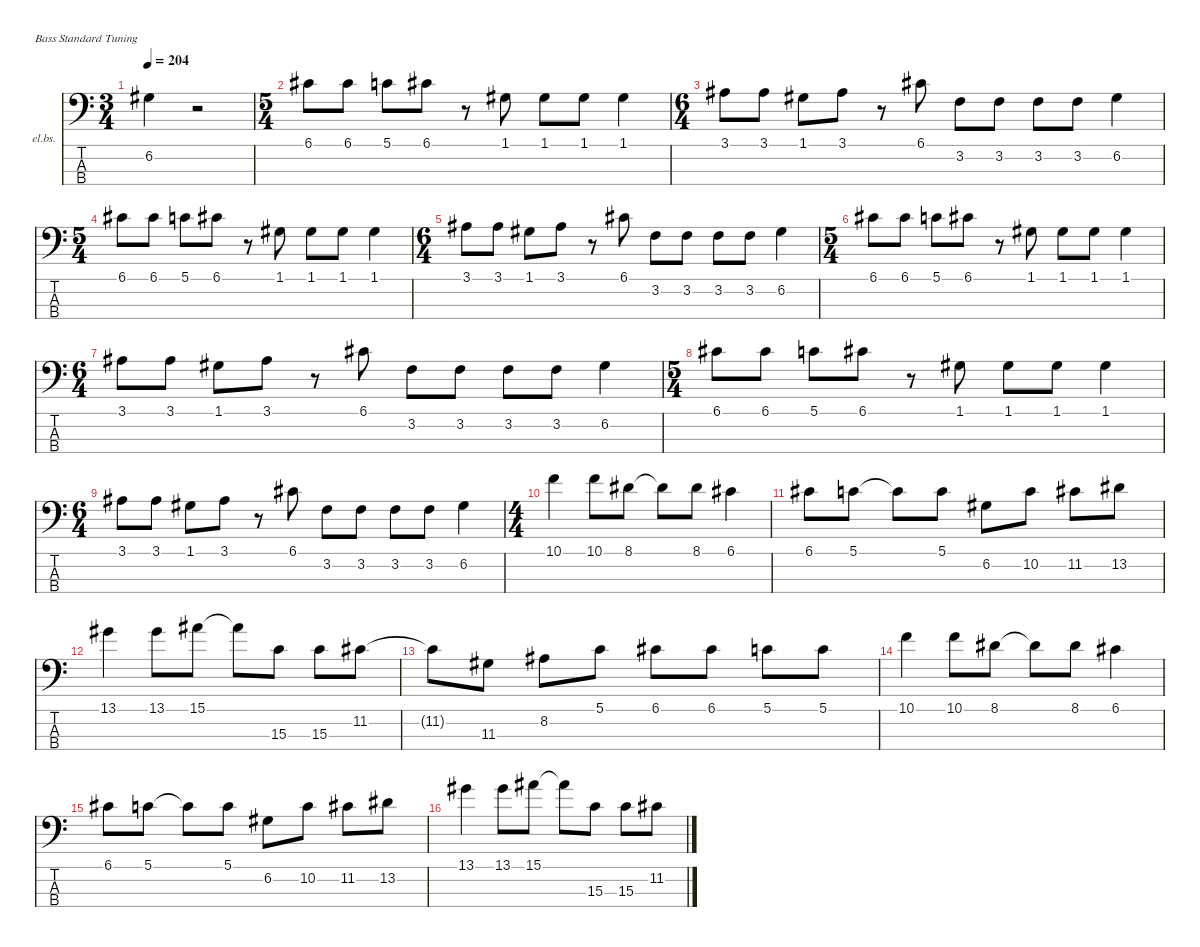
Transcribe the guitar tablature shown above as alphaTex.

\hideDynamics
\bracketExtendMode nobrackets
\firstSystemTrackNameOrientation horizontal
\otherSystemsTrackNameOrientation horizontal
\track ("bass" "el.bs.") {instrument electricbassfinger}
\staff {score tabs}
\tuning (G2 D2 A1 E1)
\ts (3 4)
\tempo 204
\clef f4
\ks aminor
6.2{acc #}.4{dy ff beam Down} r.2{beam Down} |
\ts (5 4)
6.1{acc #}.8{beam Down} 6.1{acc #}.8{beam Down} 5.1.8{beam Down} 6.1{acc #}.8{beam Down} r.8{beam Down} 1.1{acc #}.8{beam Down} 1.1{acc #}.8{beam Down} 1.1{acc #}.8{beam Down} 1.1{acc #}.4{beam Down} |
\ts (6 4)
3.1{acc #}.8{beam Down} 3.1{acc #}.8{beam Down} 1.1{acc #}.8{beam Down} 3.1{acc #}.8{beam Down} r.8{beam Down} 6.1{acc #}.8{beam Down} 3.2.8{beam Down} 3.2.8{beam Down} 3.2.8{beam Down} 3.2.8{beam Down} 6.2{acc #}.4{beam Down} |
\ts (5 4)
6.1{acc #}.8{beam Down} 6.1{acc #}.8{beam Down} 5.1.8{beam Down} 6.1{acc #}.8{beam Down} r.8{beam Down} 1.1{acc #}.8{beam Down} 1.1{acc #}.8{beam Down} 1.1{acc #}.8{beam Down} 1.1{acc #}.4{beam Down} |
\ts (6 4)
3.1{acc #}.8{beam Down} 3.1{acc #}.8{beam Down} 1.1{acc #}.8{beam Down} 3.1{acc #}.8{beam Down} r.8{beam Down} 6.1{acc #}.8{beam Down} 3.2.8{beam Down} 3.2.8{beam Down} 3.2.8{beam Down} 3.2.8{beam Down} 6.2{acc #}.4{beam Down} |
\ts (5 4)
6.1{acc #}.8{beam Down} 6.1{acc #}.8{beam Down} 5.1.8{beam Down} 6.1{acc #}.8{beam Down} r.8{beam Down} 1.1{acc #}.8{beam Down} 1.1{acc #}.8{beam Down} 1.1{acc #}.8{beam Down} 1.1{acc #}.4{beam Down} |
\ts (6 4)
3.1{acc #}.8{beam Down} 3.1{acc #}.8{beam Down} 1.1{acc #}.8{beam Down} 3.1{acc #}.8{beam Down} r.8{beam Down} 6.1{acc #}.8{beam Down} 3.2.8{beam Down} 3.2.8{beam Down} 3.2.8{beam Down} 3.2.8{beam Down} 6.2{acc #}.4{beam Down} |
\ts (5 4)
6.1{acc #}.8{beam Down} 6.1{acc #}.8{beam Down} 5.1.8{beam Down} 6.1{acc #}.8{beam Down} r.8{beam Down} 1.1{acc #}.8{beam Down} 1.1{acc #}.8{beam Down} 1.1{acc #}.8{beam Down} 1.1{acc #}.4{beam Down} |
\ts (6 4)
3.1{acc #}.8{beam Down} 3.1{acc #}.8{beam Down} 1.1{acc #}.8{beam Down} 3.1{acc #}.8{beam Down} r.8{beam Down} 6.1{acc #}.8{beam Down} 3.2.8{beam Down} 3.2.8{beam Down} 3.2.8{beam Down} 3.2.8{beam Down} 6.2{acc #}.4{beam Down} |
\ts (4 4)
10.1.4{beam Down} 10.1.8{beam Down} 8.1{acc #}.8{beam Down} 8.1{t acc #}.8{beam Down} 8.1{acc #}.8{beam Down} 6.1{acc #}.4{beam Down} |
6.1{acc #}.8{beam Down} 5.1.8{beam Down} 5.1{t}.8{beam Down} 5.1.8{beam Down} 6.2{acc #}.8{beam Down} 10.2.8{beam Down} 11.2{acc #}.8{beam Down} 13.2{acc #}.8{beam Down} |
13.1{acc #}.4{beam Down} 13.1{acc #}.8{beam Down} 15.1{acc #}.8{beam Down} 15.1{t acc #}.8{beam Down} 15.3.8{beam Down} 15.3.8{dy fff beam Down} 11.2{acc #}.8{dy ff beam Down} |
11.2{t acc #}.8{beam Down} 11.3{acc #}.8{beam Down} 8.2{acc #}.8{beam Down} 5.1.8{beam Down} 6.1{acc #}.8{beam Down} 6.1{acc #}.8{beam Down} 5.1.8{beam Down} 5.1.8{beam Down} |
10.1.4{beam Down} 10.1.8{beam Down} 8.1{acc #}.8{beam Down} 8.1{t acc #}.8{beam Down} 8.1{acc #}.8{beam Down} 6.1{acc #}.4{beam Down} |
6.1{acc #}.8{beam Down} 5.1.8{beam Down} 5.1{t}.8{beam Down} 5.1.8{beam Down} 6.2{acc #}.8{beam Down} 10.2.8{beam Down} 11.2{acc #}.8{beam Down} 13.2{acc #}.8{beam Down} |
13.1{acc #}.4{beam Down} 13.1{acc #}.8{beam Down} 15.1{acc #}.8{beam Down} 15.1{t acc #}.8{beam Down} 15.3.8{beam Down} 15.3.8{dy fff beam Down} 11.2{acc #}.8{dy ff beam Down}
